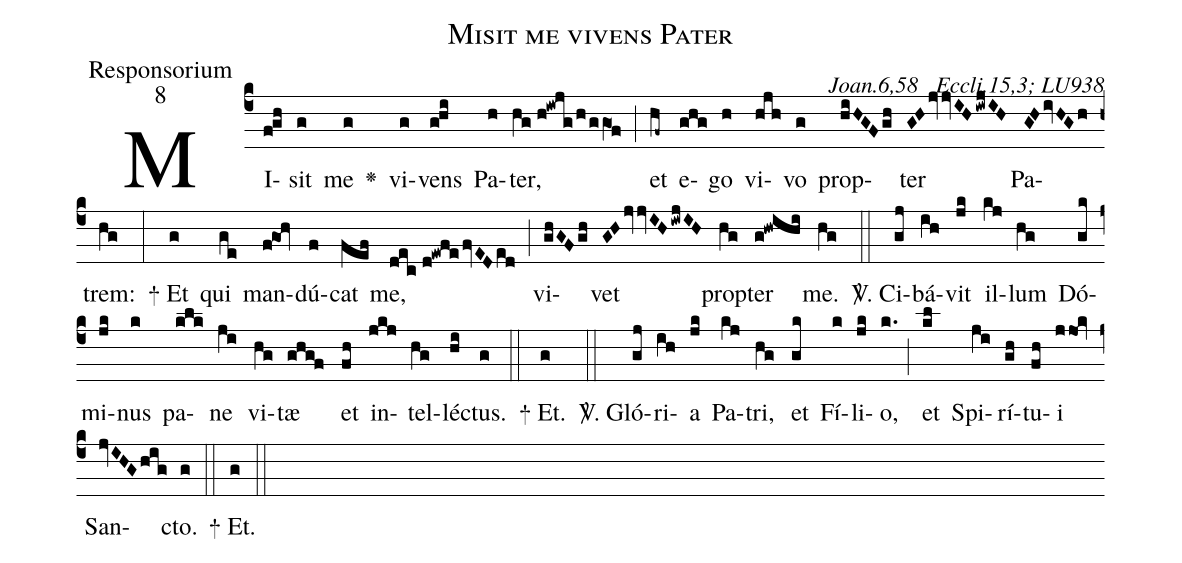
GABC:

name:Misit me vivens Pater;
office-part:Responsorium;
mode:8;
commentary:ꝶ Joan.6,58 ꝟ Eccli.15,3; LU938;
%%
(c4) MI(f!gh)sit(g) me(g) <v>\greheightstar</v>()
vi(g)vens(g!hi) Pa(h)ter,(hg//h!iwjg/h/ggO1f) (;)
et(hf~) e(ghg)go(h) vi(hjh)vo(g) prop(hiHGFgh)ter(GHjvvIH/iwjIH) Pa(GHivHGh)trem:(hg) (:)
+
Et(g) qui(ge) man(f!goh)dú(f)cat(fef) me,(dec//d!ewfe/fvEDed) (;)
vi(ghGFgh)vet(GHjvvIH/iwjIH) prop(hg)ter(g!hwihi) me.(hg) (::)

<sp>V/</sp>.
Ci(gj)bá(ih)vit(jk) il(kj)lum(hg) Dó(gk)mi(jk)nus(k)
pa(klk)ne(ji) vi(hg)tæ(ghg!f) et(fh) in(jkj)tel(hg)lé(hi)ctus.(g) (::)

+ Et.(g) (::)

<sp>V/</sp>.
Gló(gj)ri(ih)a(jk) Pa(kj)tri,(hg) et(gk) Fí(k)li(jk)o,(k.) (;)
et(kl) Spi(ji)rí(gh)tu(fh)i(jjok) San(jvIHG/hig)cto.(g) (::)

+ Et.(g) (::)
